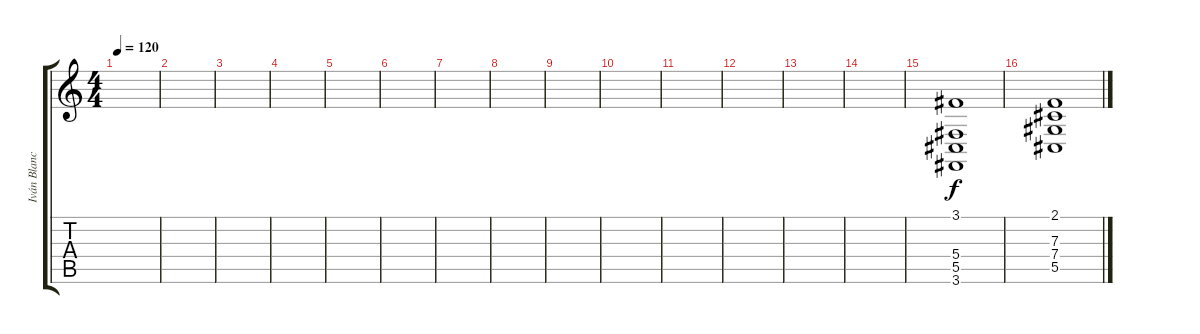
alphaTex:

\track ("Iván Blanco (I)" "Iván Blanc") {instrument choiraahs}
\staff {score tabs}
\tuning (Eb4 Bb3 Gb3 Db3 Ab2 Eb2) {hide}
\ts (4 4)
\tempo 120
\clef g2
\ks c
|
|
|
|
|
|
|
|
|
|
|
|
|
|
(3.1 5.4 5.5 3.6).1 |
(2.1 7.3 7.4 5.5).1
